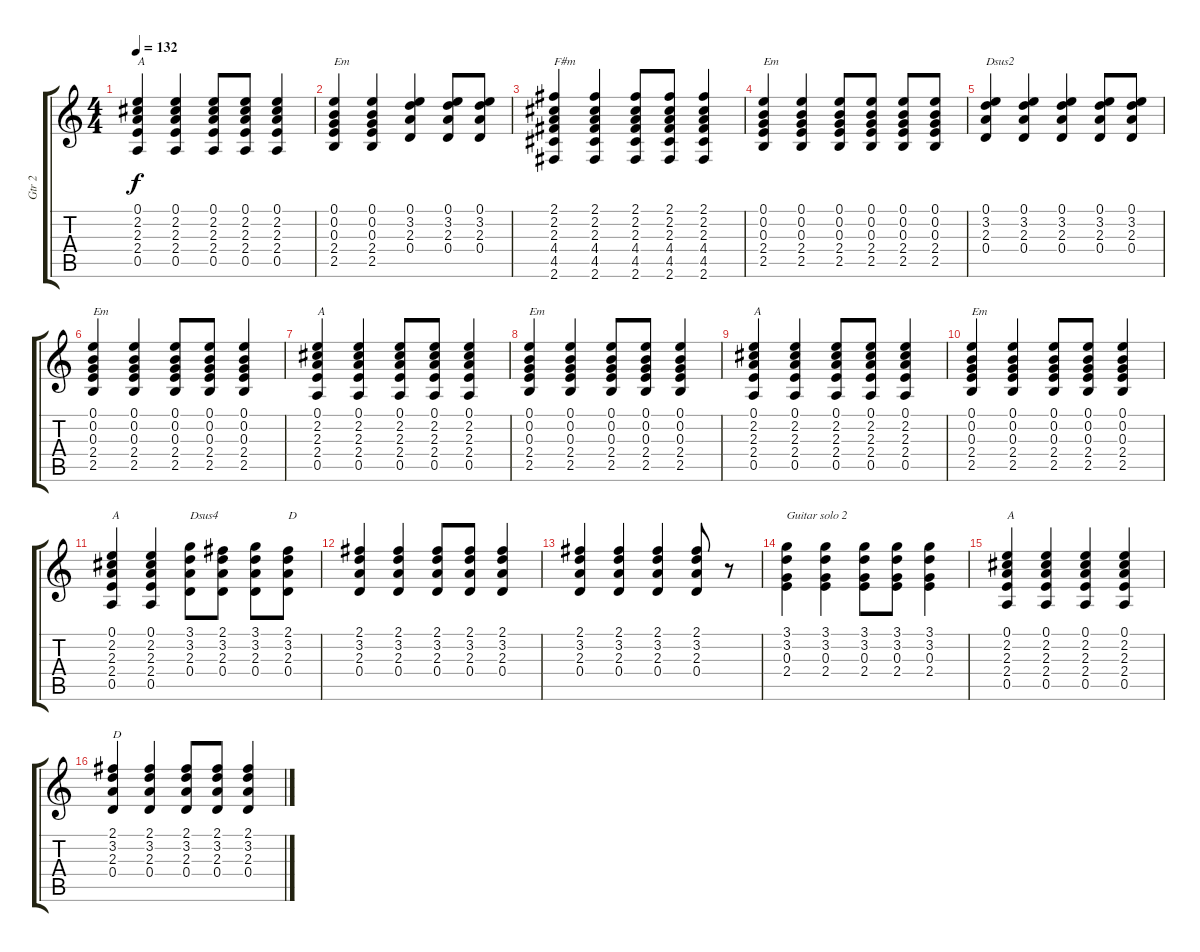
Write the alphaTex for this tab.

\track ("Gtr 2" "Gtr 2") {instrument acousticguitarnylon}
\staff {score tabs}
\tuning (E4 B3 G3 D3 A2 E2) {hide}
\ts (4 4)
\tempo 132
\clef g2
\ks c
(0.1 2.2 2.3 2.4 0.5).4{txt "A" dy f} (0.1 2.2 2.3 2.4 0.5).4 (0.1 2.2 2.3 2.4 0.5).8 (0.1 2.2 2.3 2.4 0.5).8 (0.1 2.2 2.3 2.4 0.5).4 |
(0.1 0.2 0.3 2.4 2.5).4{txt "Em"} (0.1 0.2 0.3 2.4 2.5).4 (0.1 3.2 2.3 0.4).4 (0.1 3.2 2.3 0.4).8 (0.1 3.2 2.3 0.4).8 |
(2.1 2.2 2.3 4.4 4.5 2.6).4{txt "F#m"} (2.1 2.2 2.3 4.4 4.5 2.6).4 (2.1 2.2 2.3 4.4 4.5 2.6).8 (2.1 2.2 2.3 4.4 4.5 2.6).8 (2.1 2.2 2.3 4.4 4.5 2.6).4 |
(0.1 0.2 0.3 2.4 2.5).4{txt "Em"} (0.1 0.2 0.3 2.4 2.5).4 (0.1 0.2 0.3 2.4 2.5).8 (0.1 0.2 0.3 2.4 2.5).8 (0.1 0.2 0.3 2.4 2.5).8 (0.1 0.2 0.3 2.4 2.5).8 |
(0.1 3.2 2.3 0.4).4{txt "Dsus2"} (0.1 3.2 2.3 0.4).4 (0.1 3.2 2.3 0.4).4 (0.1 3.2 2.3 0.4).8 (0.1 3.2 2.3 0.4).8 |
(0.1 0.2 0.3 2.4 2.5).4{txt "Em"} (0.1 0.2 0.3 2.4 2.5).4 (0.1 0.2 0.3 2.4 2.5).8 (0.1 0.2 0.3 2.4 2.5).8 (0.1 0.2 0.3 2.4 2.5).4 |
(0.1 2.2 2.3 2.4 0.5).4{txt "A"} (0.1 2.2 2.3 2.4 0.5).4 (0.1 2.2 2.3 2.4 0.5).8 (0.1 2.2 2.3 2.4 0.5).8 (0.1 2.2 2.3 2.4 0.5).4 |
(0.1 0.2 0.3 2.4 2.5).4{txt "Em"} (0.1 0.2 0.3 2.4 2.5).4 (0.1 0.2 0.3 2.4 2.5).8 (0.1 0.2 0.3 2.4 2.5).8 (0.1 0.2 0.3 2.4 2.5).4 |
(0.1 2.2 2.3 2.4 0.5).4{txt "A"} (0.1 2.2 2.3 2.4 0.5).4 (0.1 2.2 2.3 2.4 0.5).8 (0.1 2.2 2.3 2.4 0.5).8 (0.1 2.2 2.3 2.4 0.5).4 |
(0.1 0.2 0.3 2.4 2.5).4{txt "Em"} (0.1 0.2 0.3 2.4 2.5).4 (0.1 0.2 0.3 2.4 2.5).8 (0.1 0.2 0.3 2.4 2.5).8 (0.1 0.2 0.3 2.4 2.5).4 |
(0.1 2.2 2.3 2.4 0.5).4{txt "A"} (0.1 2.2 2.3 2.4 0.5).4 (3.1 3.2 2.3 0.4).8{txt "Dsus4"} (2.1 3.2 2.3 0.4).8 (3.1 3.2 2.3 0.4).8 (2.1 3.2 2.3 0.4).8{txt "D"} |
(2.1 3.2 2.3 0.4).4 (2.1 3.2 2.3 0.4).4 (2.1 3.2 2.3 0.4).8 (2.1 3.2 2.3 0.4).8 (2.1 3.2 2.3 0.4).4 |
(2.1 3.2 2.3 0.4).4 (2.1 3.2 2.3 0.4).4 (2.1 3.2 2.3 0.4).4 (2.1 3.2 2.3 0.4).8 r.8 |
(3.1 3.2 0.3 2.4).4{txt "Guitar solo 2"} (3.1 3.2 0.3 2.4).4 (3.1 3.2 0.3 2.4).8 (3.1 3.2 0.3 2.4).8 (3.1 3.2 0.3 2.4).4 |
(0.1 2.2 2.3 2.4 0.5).4{txt "A"} (0.1 2.2 2.3 2.4 0.5).4 (0.1 2.2 2.3 2.4 0.5).4 (0.1 2.2 2.3 2.4 0.5).4 |
(2.1 3.2 2.3 0.4).4{txt "D"} (2.1 3.2 2.3 0.4).4 (2.1 3.2 2.3 0.4).8 (2.1 3.2 2.3 0.4).8 (2.1 3.2 2.3 0.4).4
